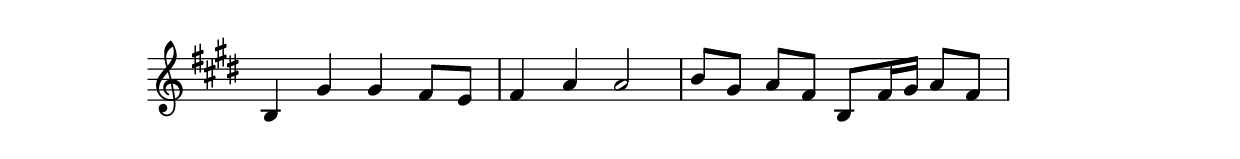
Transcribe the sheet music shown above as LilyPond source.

#(ly:set-option 'midi-extension "mid")
\version "2.12.3"
\include "english.ly"
\header{ 
title = ""
composer = ""
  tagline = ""  % removed 
}
%{
 Key: E
Mode: Major

| P G G RS | R m m - | PG mR P-RG mR |
  .                          . 
 %}
  
melody = {
\once \override Staff.TimeSignature #'stencil = ##f
\clef treble
\key c \major
\autoBeamOn  
\cadenzaOn
\bar "|" g4 e'4 e'4 d'8[ c'8] \bar "|" d'4 f'4 f'2 \bar "|" g'8[ e'8] f'8[ d'8] g8[ d'16 e'16] f'8[ d'8] \bar "|"  \break        

}

text = \lyricmode {
  
}

\score{
\transpose c' e'
<<
  \new Voice = "one" {
    \melody
  }
  \new Lyrics \lyricsto "one" \text
>>
\layout {
  \context {
       \Score
    \remove "Bar_number_engraver"
  } 
  }
\midi { 
  \context {
    \Score
    tempoWholesPerMinute = #(ly:make-moment 200 4)
   }
 }
}
